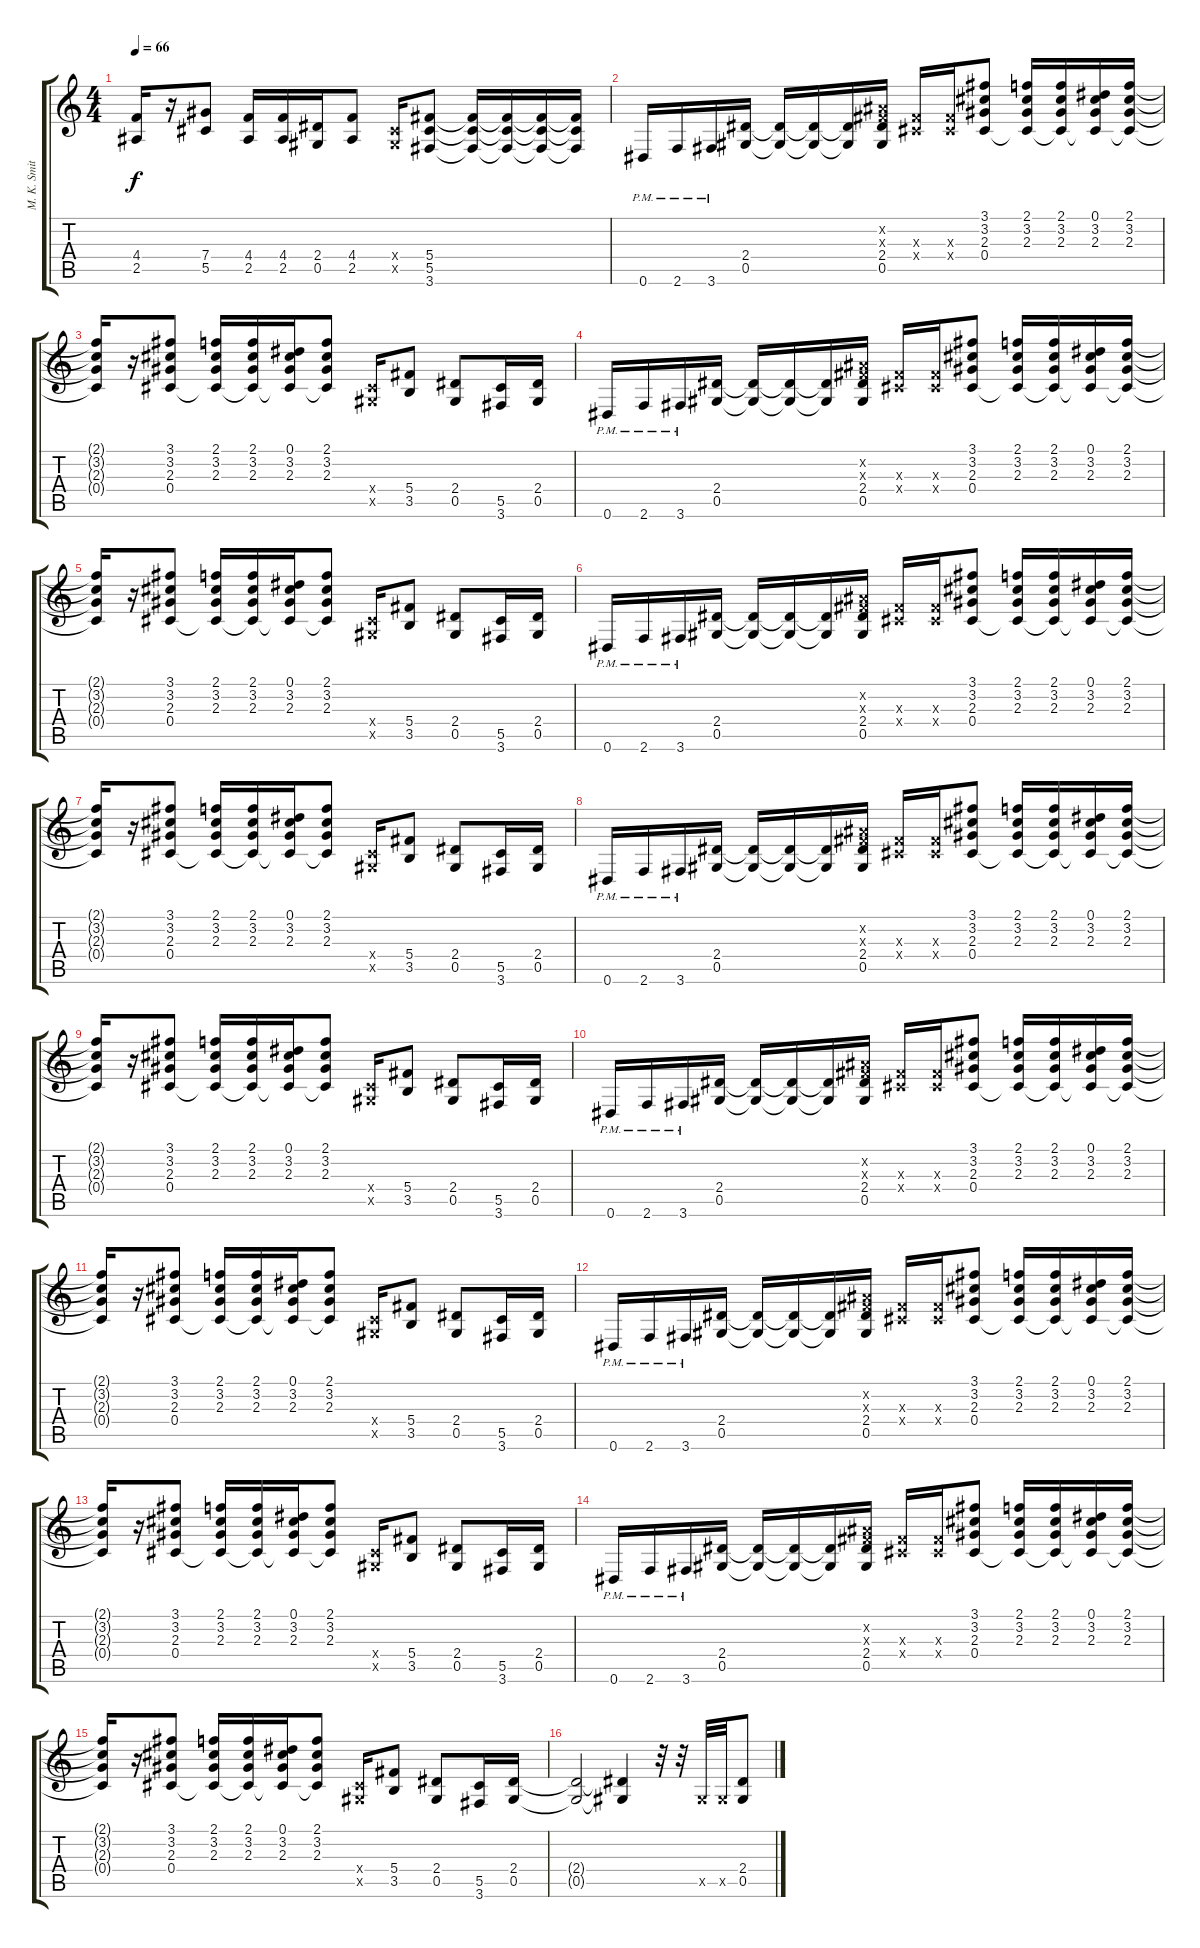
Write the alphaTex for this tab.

\track ("M. K. Smith" "M. K. Smit") {instrument distortionguitar}
\staff {score tabs}
\tuning (Eb4 Bb3 Gb3 Db3 Ab2 Eb2) {hide}
\ts (4 4)
\tempo 66
\clef g2
\ks c
(4.4{t} 2.5{t}).16{dy f} r.16 (7.4 5.5).8 (4.4 2.5).16 (4.4 2.5).16 (2.4 0.5).16 (4.4 2.5).8 (0.4{x} 0.5{x}).16 (5.4 5.5 3.6).8 (5.4{t} 5.5{t} 3.6{t}).16 (5.4{t} 5.5{t} 3.6{t}).16 (5.4{t} 5.5{t} 3.6{t}).16 (5.4{t} 5.5{t} 3.6{t}).16 |
0.6{pm}.16 2.6{pm}.16 3.6{pm}.16 (2.4 0.5).16 (2.4{t} 0.5{t}).16 (2.4{t} 0.5{t}).16 (2.4{t} 0.5{t}).16 (0.2{x} 0.3{x} 2.4 0.5).16 (0.3{x} 0.4{x}).16 (0.3{x} 0.4{x}).16 (3.1 3.2 2.3 0.4).8 (2.1 3.2 2.3 0.4{t}).16 (2.1 3.2 2.3 0.4{t}).16 (0.1 3.2 2.3 0.4{t}).16 (2.1 3.2 2.3 0.4{t}).16 |
(2.1{t} 3.2{t} 2.3{t} 0.4{t}).16 r.16 (3.1 3.2 2.3 0.4).8 (2.1 3.2 2.3 0.4{t}).16 (2.1 3.2 2.3 0.4{t}).16 (0.1 3.2 2.3 0.4{t}).16 (2.1 3.2 2.3 0.4{t}).8 (0.4{x} 0.5{x}).16 (5.4 3.5).8 (2.4 0.5).8 (5.5 3.6).16 (2.4 0.5).16 |
0.6{pm}.16 2.6{pm}.16 3.6{pm}.16 (2.4 0.5).16 (2.4{t} 0.5{t}).16 (2.4{t} 0.5{t}).16 (2.4{t} 0.5{t}).16 (0.2{x} 0.3{x} 2.4 0.5).16 (0.3{x} 0.4{x}).16 (0.3{x} 0.4{x}).16 (3.1 3.2 2.3 0.4).8 (2.1 3.2 2.3 0.4{t}).16 (2.1 3.2 2.3 0.4{t}).16 (0.1 3.2 2.3 0.4{t}).16 (2.1 3.2 2.3 0.4{t}).16 |
(2.1{t} 3.2{t} 2.3{t} 0.4{t}).16 r.16 (3.1 3.2 2.3 0.4).8 (2.1 3.2 2.3 0.4{t}).16 (2.1 3.2 2.3 0.4{t}).16 (0.1 3.2 2.3 0.4{t}).16 (2.1 3.2 2.3 0.4{t}).8 (0.4{x} 0.5{x}).16 (5.4 3.5).8 (2.4 0.5).8 (5.5 3.6).16 (2.4 0.5).16 |
0.6{pm}.16 2.6{pm}.16 3.6{pm}.16 (2.4 0.5).16 (2.4{t} 0.5{t}).16 (2.4{t} 0.5{t}).16 (2.4{t} 0.5{t}).16 (0.2{x} 0.3{x} 2.4 0.5).16 (0.3{x} 0.4{x}).16 (0.3{x} 0.4{x}).16 (3.1 3.2 2.3 0.4).8 (2.1 3.2 2.3 0.4{t}).16 (2.1 3.2 2.3 0.4{t}).16 (0.1 3.2 2.3 0.4{t}).16 (2.1 3.2 2.3 0.4{t}).16 |
(2.1{t} 3.2{t} 2.3{t} 0.4{t}).16 r.16 (3.1 3.2 2.3 0.4).8 (2.1 3.2 2.3 0.4{t}).16 (2.1 3.2 2.3 0.4{t}).16 (0.1 3.2 2.3 0.4{t}).16 (2.1 3.2 2.3 0.4{t}).8 (0.4{x} 0.5{x}).16 (5.4 3.5).8 (2.4 0.5).8 (5.5 3.6).16 (2.4 0.5).16 |
0.6{pm}.16 2.6{pm}.16 3.6{pm}.16 (2.4 0.5).16 (2.4{t} 0.5{t}).16 (2.4{t} 0.5{t}).16 (2.4{t} 0.5{t}).16 (0.2{x} 0.3{x} 2.4 0.5).16 (0.3{x} 0.4{x}).16 (0.3{x} 0.4{x}).16 (3.1 3.2 2.3 0.4).8 (2.1 3.2 2.3 0.4{t}).16 (2.1 3.2 2.3 0.4{t}).16 (0.1 3.2 2.3 0.4{t}).16 (2.1 3.2 2.3 0.4{t}).16 |
(2.1{t} 3.2{t} 2.3{t} 0.4{t}).16 r.16 (3.1 3.2 2.3 0.4).8 (2.1 3.2 2.3 0.4{t}).16 (2.1 3.2 2.3 0.4{t}).16 (0.1 3.2 2.3 0.4{t}).16 (2.1 3.2 2.3 0.4{t}).8 (0.4{x} 0.5{x}).16 (5.4 3.5).8 (2.4 0.5).8 (5.5 3.6).16 (2.4 0.5).16 |
0.6{pm}.16 2.6{pm}.16 3.6{pm}.16 (2.4 0.5).16 (2.4{t} 0.5{t}).16 (2.4{t} 0.5{t}).16 (2.4{t} 0.5{t}).16 (0.2{x} 0.3{x} 2.4 0.5).16 (0.3{x} 0.4{x}).16 (0.3{x} 0.4{x}).16 (3.1 3.2 2.3 0.4).8 (2.1 3.2 2.3 0.4{t}).16 (2.1 3.2 2.3 0.4{t}).16 (0.1 3.2 2.3 0.4{t}).16 (2.1 3.2 2.3 0.4{t}).16 |
(2.1{t} 3.2{t} 2.3{t} 0.4{t}).16 r.16 (3.1 3.2 2.3 0.4).8 (2.1 3.2 2.3 0.4{t}).16 (2.1 3.2 2.3 0.4{t}).16 (0.1 3.2 2.3 0.4{t}).16 (2.1 3.2 2.3 0.4{t}).8 (0.4{x} 0.5{x}).16 (5.4 3.5).8 (2.4 0.5).8 (5.5 3.6).16 (2.4 0.5).16 |
0.6{pm}.16 2.6{pm}.16 3.6{pm}.16 (2.4 0.5).16 (2.4{t} 0.5{t}).16 (2.4{t} 0.5{t}).16 (2.4{t} 0.5{t}).16 (0.2{x} 0.3{x} 2.4 0.5).16 (0.3{x} 0.4{x}).16 (0.3{x} 0.4{x}).16 (3.1 3.2 2.3 0.4).8 (2.1 3.2 2.3 0.4{t}).16 (2.1 3.2 2.3 0.4{t}).16 (0.1 3.2 2.3 0.4{t}).16 (2.1 3.2 2.3 0.4{t}).16 |
(2.1{t} 3.2{t} 2.3{t} 0.4{t}).16 r.16 (3.1 3.2 2.3 0.4).8 (2.1 3.2 2.3 0.4{t}).16 (2.1 3.2 2.3 0.4{t}).16 (0.1 3.2 2.3 0.4{t}).16 (2.1 3.2 2.3 0.4{t}).8 (0.4{x} 0.5{x}).16 (5.4 3.5).8 (2.4 0.5).8 (5.5 3.6).16 (2.4 0.5).16 |
0.6{pm}.16 2.6{pm}.16 3.6{pm}.16 (2.4 0.5).16 (2.4{t} 0.5{t}).16 (2.4{t} 0.5{t}).16 (2.4{t} 0.5{t}).16 (0.2{x} 0.3{x} 2.4 0.5).16 (0.3{x} 0.4{x}).16 (0.3{x} 0.4{x}).16 (3.1 3.2 2.3 0.4).8 (2.1 3.2 2.3 0.4{t}).16 (2.1 3.2 2.3 0.4{t}).16 (0.1 3.2 2.3 0.4{t}).16 (2.1 3.2 2.3 0.4{t}).16 |
(2.1{t} 3.2{t} 2.3{t} 0.4{t}).16 r.16 (3.1 3.2 2.3 0.4).8 (2.1 3.2 2.3 0.4{t}).16 (2.1 3.2 2.3 0.4{t}).16 (0.1 3.2 2.3 0.4{t}).16 (2.1 3.2 2.3 0.4{t}).8 (0.4{x} 0.5{x}).16 (5.4 3.5).8 (2.4 0.5).8 (5.5 3.6).16 (2.4 0.5).16 |
(2.4{t} 0.5{t}).2 (2.4{t} 0.5{t}).4 r.32 r.32 0.5{x}.32 0.5{x}.32 (2.4 0.5).8
